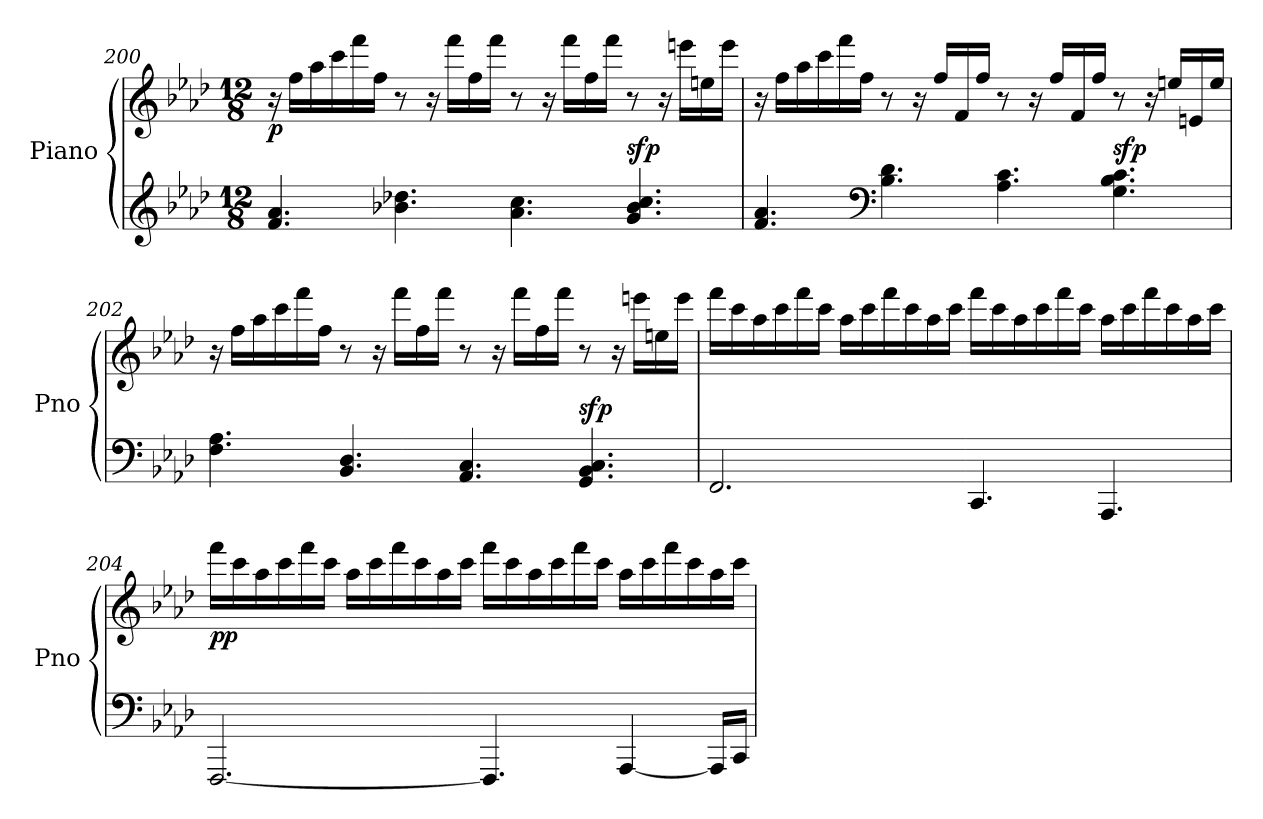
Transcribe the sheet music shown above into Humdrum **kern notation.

**kern	**kern	**dynam
*part1	*part1	*part1
*staff2	*staff1	*staff1/2
*I"Piano	*	*
*I'Pno	*	*
!!LO:LB:g=z
*clefG2	*clefG2	*
*k[b-e-a-d-]	*k[b-e-a-d-]	*
*M12/8	*M12/8	*
=200	=200	=200
!	!	!LO:DY:b
4.f/ 4.a-/	16r	p
.	16ff\LL	.
.	16aa-\	.
.	16ccc\	.
.	16fff\	.
.	16ff\JJ	.
4.b-X\ 4.dd-X\	8r	.
.	16r	.
.	16fff\LL	.
.	16ff\	.
.	16fff\JJ	.
4.a-\ 4.cc\	8r	.
.	16r	.
.	16fff\LL	.
.	16ff\	.
.	16fff\JJ	.
!	!	!LO:DY:a=2
4.g/ 4.b-/ 4.cc/	8r	sfp
.	16r	.
.	16eeen\LL	.
.	16een\	.
.	16eee\JJ	.
=201	=201	=201
4.f/ 4.a-/	16r	.
.	16ff\LL	.
.	16aa-\	.
.	16ccc\	.
.	16fff\	.
.	16ff\JJ	.
*clefF4	*	*
4.B-\ 4.d-\	8r	.
.	16r	.
.	16ff/LL	.
.	16f/	.
.	16ff/JJ	.
4.A-\ 4.c\	8r	.
.	16r	.
.	16ff/LL	.
.	16f/	.
.	16ff/JJ	.
!	!	!LO:DY:a=2
4.G\ 4.B-\ 4.c\	8r	sfp
.	16r	.
.	16een/LL	.
.	16en/	.
.	16ee/JJ	.
!!LO:LB:g=z
=202	=202	=202
4.F\ 4.A-\	16r	.
.	16ff\LL	.
.	16aa-\	.
.	16ccc\	.
.	16fff\	.
.	16ff\JJ	.
4.BB-/ 4.D-/	8r	.
.	16r	.
.	16fff\LL	.
.	16ff\	.
.	16fff\JJ	.
4.AA-/ 4.C/	8r	.
.	16r	.
.	16fff\LL	.
.	16ff\	.
.	16fff\JJ	.
!	!	!LO:DY:a=2
4.GG/ 4.BB-/ 4.C/	8r	sfp
.	16r	.
.	16eeen\LL	.
.	16een\	.
.	16eee\JJ	.
!!LO:LB:g=z
=203	=203	=203
!	!	!LO:DY:b
!	!	!LO:DY:n=1:b
2.FF/	16fff\LL	p other-dynamics
.	16ccc\	.
.	16aa-\	.
.	16ccc\	.
.	16fff\	.
.	16ccc\JJ	.
.	16aa-\LL	.
.	16ccc\	.
.	16fff\	.
.	16ccc\	.
.	16aa-\	.
.	16ccc\JJ	.
4.CC/	16fff\LL	.
.	16ccc\	.
.	16aa-\	.
.	16ccc\	.
.	16fff\	.
.	16ccc\JJ	.
4.AAA-/	16aa-\LL	.
.	16ccc\	.
.	16fff\	.
.	16ccc\	.
.	16aa-\	.
.	16ccc\JJ	.
!!LO:PB:g=z
=204	=204	=204
!	!	!LO:DY:b
[2.FFF/	16fff\LL	pp
.	16ccc\	.
.	16aa-\	.
.	16ccc\	.
.	16fff\	.
.	16ccc\JJ	.
.	16aa-\LL	.
.	16ccc\	.
.	16fff\	.
.	16ccc\	.
.	16aa-\	.
.	16ccc\JJ	.
4.FFF/]	16fff\LL	.
.	16ccc\	.
.	16aa-\	.
.	16ccc\	.
.	16fff\	.
.	16ccc\JJ	.
[4AAA-/	16aa-\LL	.
.	16ccc\	.
.	16fff\	.
.	16ccc\	.
16AAA-/LL]	16aa-\	.
16CC/JJ	16ccc\JJ	.
=	=	=
*-	*-	*-
